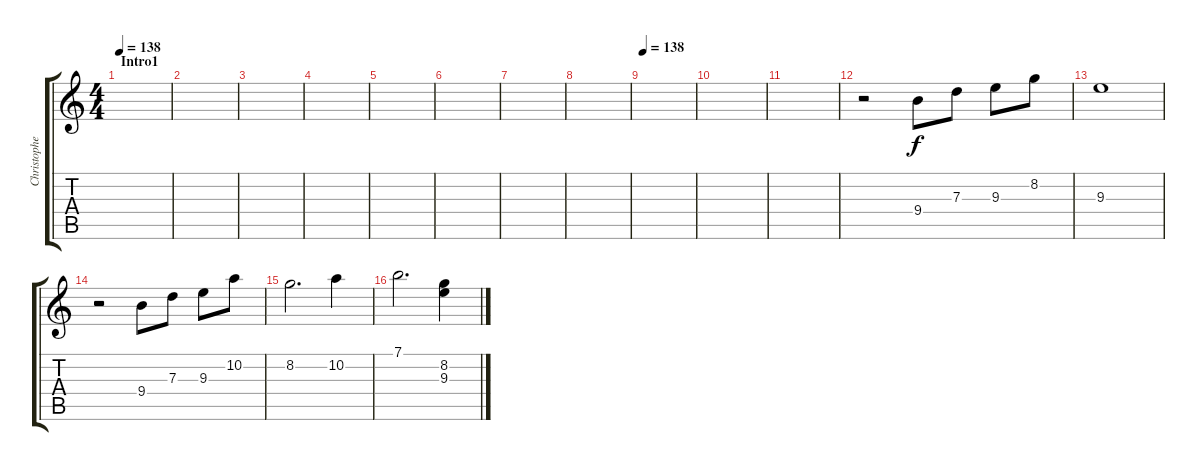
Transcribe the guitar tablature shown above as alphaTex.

\track ("Christopher" "Christophe") {instrument overdrivenguitar}
\staff {score tabs}
\tuning (E4 B3 G3 D3 A2 E2) {hide}
\ts (4 4)
\section ("" "Intro1")
\tempo 138
\clef g2
\ks c
|
|
|
|
|
|
|
|
\tempo 138
|
|
|
r.2 9.4.8 7.3.8 9.3.8 8.2.8 |
9.3.1 |
r.2 9.4.8 7.3.8 9.3.8 10.2.8 |
8.2.2{d} 10.2.4 |
7.1.2{d} (8.2 9.3).4
